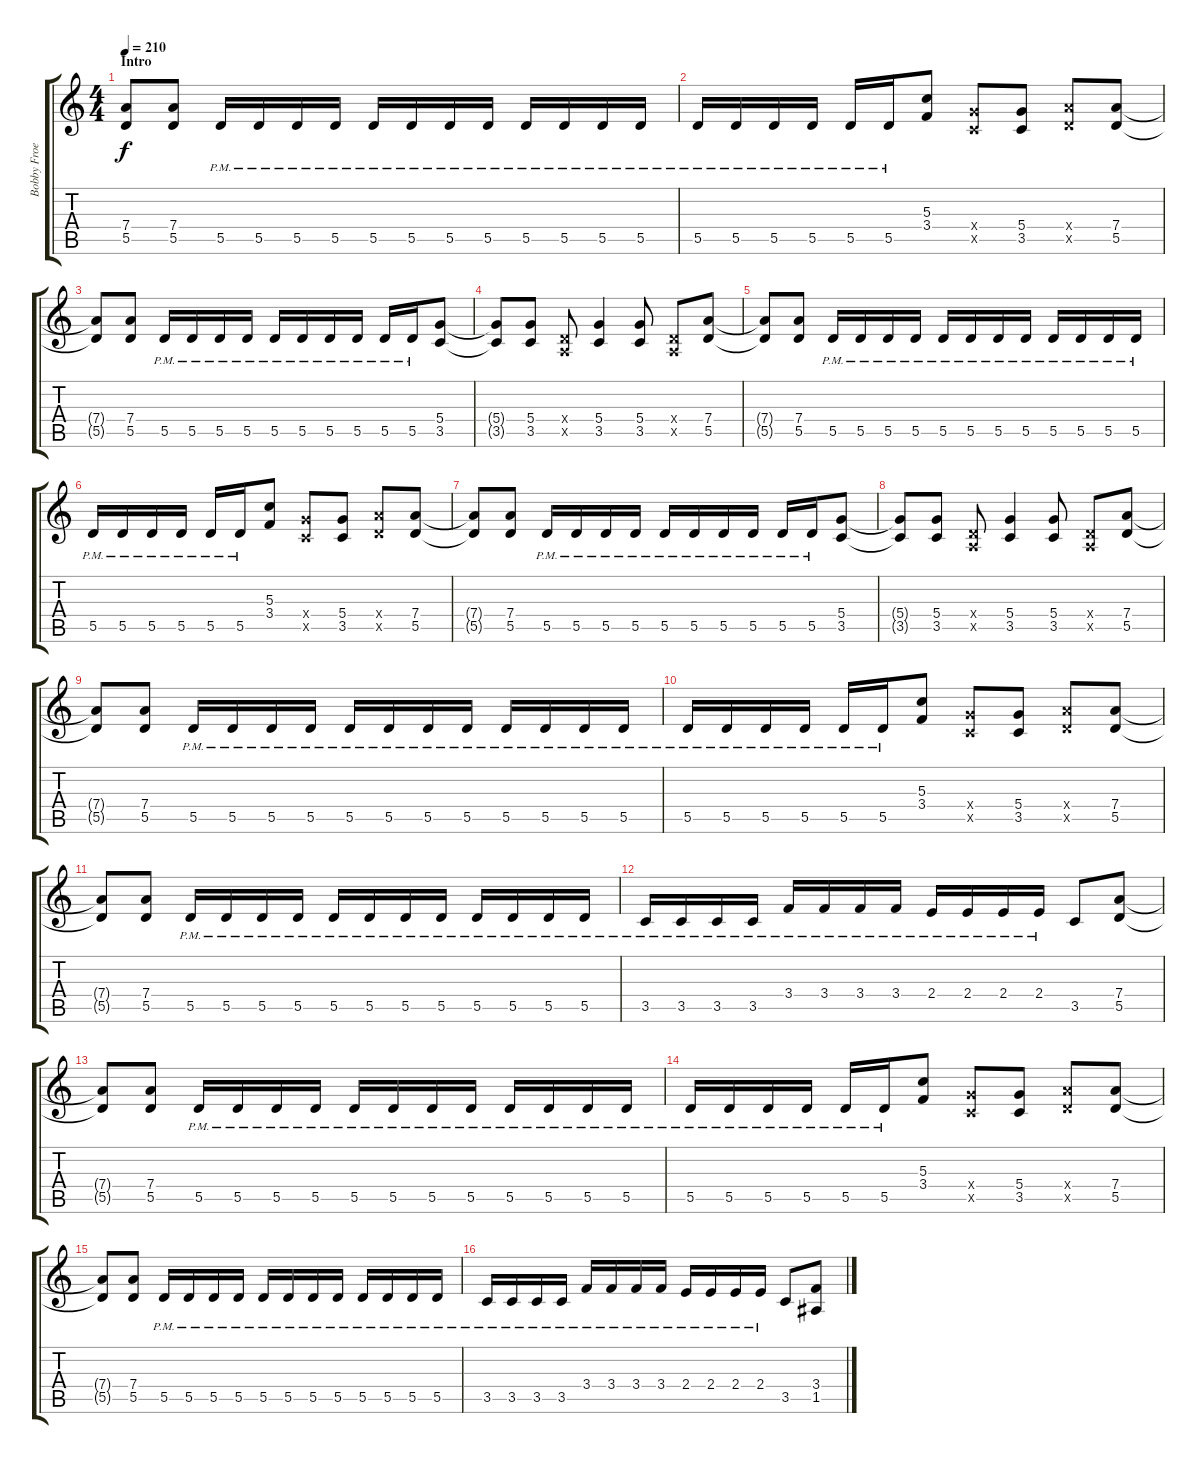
\track ("Bobby Froese" "Bobby Froe") {instrument distortionguitar}
\staff {score tabs}
\tuning (E4 B3 G3 D3 A2 E2) {hide}
\ts (4 4)
\section ("" "Intro")
\tempo 210
\clef g2
\ks c
(7.4 5.5).8{dy f instrument distortionguitar} (7.4 5.5).8 5.5{pm}.16 5.5{pm}.16 5.5{pm}.16 5.5{pm}.16 5.5{pm}.16 5.5{pm}.16 5.5{pm}.16 5.5{pm}.16 5.5{pm}.16 5.5{pm}.16 5.5{pm}.16 5.5{pm}.16 |
5.5{pm}.16 5.5{pm}.16 5.5{pm}.16 5.5{pm}.16 5.5{pm}.16 5.5{pm}.16 (5.3 3.4).8 (5.4{x} 3.5{x}).8 (5.4 3.5).8 (7.4{x} 5.5{x}).8 (7.4 5.5).8 |
(7.4{t} 5.5{t}).8 (7.4 5.5).8 5.5{pm}.16 5.5{pm}.16 5.5{pm}.16 5.5{pm}.16 5.5{pm}.16 5.5{pm}.16 5.5{pm}.16 5.5{pm}.16 5.5{pm}.16 5.5{pm}.16 (5.4 3.5).8 |
(5.4{t} 3.5{t}).8 (5.4 3.5).8 (0.4{x} 0.5{x}).8 (5.4 3.5).4 (5.4 3.5).8 (0.4{x} 0.5{x}).8 (7.4 5.5).8 |
(7.4{t} 5.5{t}).8 (7.4 5.5).8 5.5{pm}.16 5.5{pm}.16 5.5{pm}.16 5.5{pm}.16 5.5{pm}.16 5.5{pm}.16 5.5{pm}.16 5.5{pm}.16 5.5{pm}.16 5.5{pm}.16 5.5{pm}.16 5.5{pm}.16 |
5.5{pm}.16 5.5{pm}.16 5.5{pm}.16 5.5{pm}.16 5.5{pm}.16 5.5{pm}.16 (5.3 3.4).8 (5.4{x} 3.5{x}).8 (5.4 3.5).8 (7.4{x} 5.5{x}).8 (7.4 5.5).8 |
(7.4{t} 5.5{t}).8 (7.4 5.5).8 5.5{pm}.16 5.5{pm}.16 5.5{pm}.16 5.5{pm}.16 5.5{pm}.16 5.5{pm}.16 5.5{pm}.16 5.5{pm}.16 5.5{pm}.16 5.5{pm}.16 (5.4 3.5).8 |
(5.4{t} 3.5{t}).8 (5.4 3.5).8 (0.4{x} 0.5{x}).8 (5.4 3.5).4 (5.4 3.5).8 (0.4{x} 0.5{x}).8 (7.4 5.5).8 |
(7.4{t} 5.5{t}).8 (7.4 5.5).8 5.5{pm}.16 5.5{pm}.16 5.5{pm}.16 5.5{pm}.16 5.5{pm}.16 5.5{pm}.16 5.5{pm}.16 5.5{pm}.16 5.5{pm}.16 5.5{pm}.16 5.5{pm}.16 5.5{pm}.16 |
5.5{pm}.16 5.5{pm}.16 5.5{pm}.16 5.5{pm}.16 5.5{pm}.16 5.5{pm}.16 (5.3 3.4).8 (5.4{x} 3.5{x}).8 (5.4 3.5).8 (7.4{x} 5.5{x}).8 (7.4 5.5).8 |
(7.4{t} 5.5{t}).8 (7.4 5.5).8 5.5{pm}.16 5.5{pm}.16 5.5{pm}.16 5.5{pm}.16 5.5{pm}.16 5.5{pm}.16 5.5{pm}.16 5.5{pm}.16 5.5{pm}.16 5.5{pm}.16 5.5{pm}.16 5.5{pm}.16 |
3.5{pm}.16 3.5{pm}.16 3.5{pm}.16 3.5{pm}.16 3.4{pm}.16 3.4{pm}.16 3.4{pm}.16 3.4{pm}.16 2.4{pm}.16 2.4{pm}.16 2.4{pm}.16 2.4{pm}.16 3.5.8 (7.4 5.5).8 |
(7.4{t} 5.5{t}).8 (7.4 5.5).8 5.5{pm}.16 5.5{pm}.16 5.5{pm}.16 5.5{pm}.16 5.5{pm}.16 5.5{pm}.16 5.5{pm}.16 5.5{pm}.16 5.5{pm}.16 5.5{pm}.16 5.5{pm}.16 5.5{pm}.16 |
5.5{pm}.16 5.5{pm}.16 5.5{pm}.16 5.5{pm}.16 5.5{pm}.16 5.5{pm}.16 (5.3 3.4).8 (5.4{x} 3.5{x}).8 (5.4 3.5).8 (7.4{x} 5.5{x}).8 (7.4 5.5).8 |
(7.4{t} 5.5{t}).8 (7.4 5.5).8 5.5{pm}.16 5.5{pm}.16 5.5{pm}.16 5.5{pm}.16 5.5{pm}.16 5.5{pm}.16 5.5{pm}.16 5.5{pm}.16 5.5{pm}.16 5.5{pm}.16 5.5{pm}.16 5.5{pm}.16 |
3.5{pm}.16 3.5{pm}.16 3.5{pm}.16 3.5{pm}.16 3.4{pm}.16 3.4{pm}.16 3.4{pm}.16 3.4{pm}.16 2.4{pm}.16 2.4{pm}.16 2.4{pm}.16 2.4{pm}.16 3.5.8 (3.4 1.5).8
